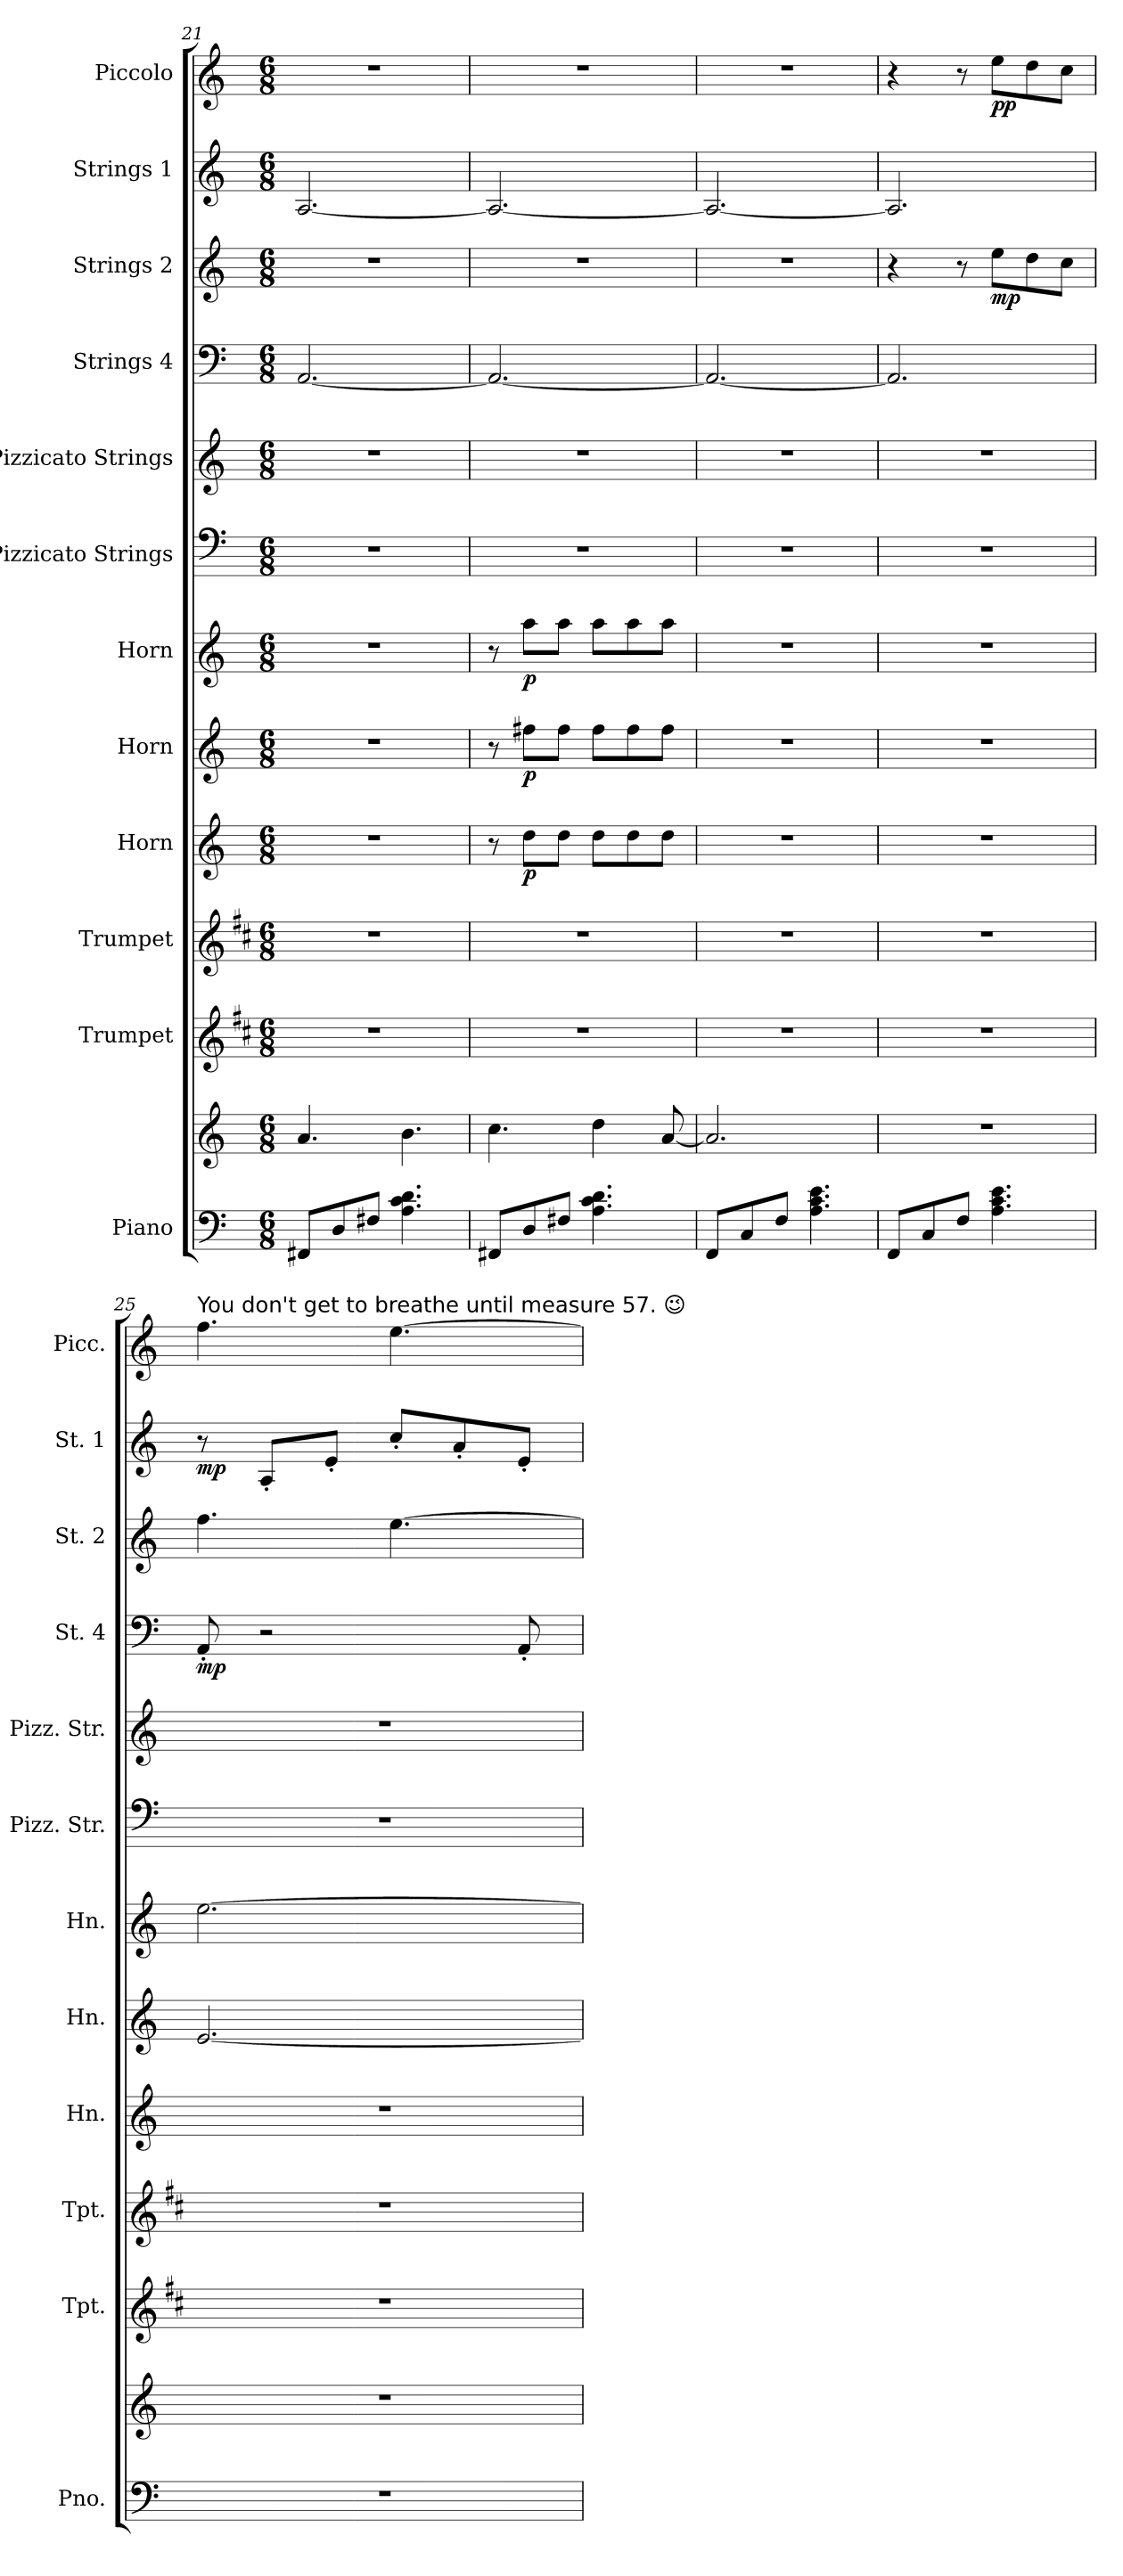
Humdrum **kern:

**kern	**kern	**kern	**kern	**kern	**dynam	**kern	**dynam	**kern	**dynam	**kern	**kern	**kern	**dynam	**kern	**dynam	**kern	**dynam	**kern	**dynam
*part12	*part12	*part11	*part10	*part9	*part9	*part8	*part8	*part7	*part7	*part6	*part5	*part4	*part4	*part3	*part3	*part2	*part2	*part1	*part1
*staff13	*staff12	*staff11	*staff10	*staff9	*staff9	*staff8	*staff8	*staff7	*staff7	*staff6	*staff5	*staff4	*staff4	*staff3	*staff3	*staff2	*staff2	*staff1	*staff1
*I"Piano	*	*I"Trumpet	*I"Trumpet	*I"Horn	*	*I"Horn	*	*I"Horn	*	*I"Pizzicato Strings	*I"Pizzicato Strings	*I"Strings 4	*	*I"Strings 2	*	*I"Strings 1	*	*I"Piccolo	*
*I'Pno.	*	*I'Tpt.	*I'Tpt.	*I'Hn.	*	*I'Hn.	*	*I'Hn.	*	*I'Pizz. Str.	*I'Pizz. Str.	*I'St. 4	*	*I'St. 2	*	*I'St. 1	*	*I'Picc.	*
!!LO:LB:g=z
*clefF4	*clefG2	*clefG2	*clefG2	*clefG2	*	*clefG2	*	*clefG2	*	*clefF5	*clefG2	*clefF4	*	*clefG2	*	*clefG2	*	*clefG2	*
*	*	*ITrd1c2	*ITrd1c2	*ITrd7c12	*	*ITrd7c12	*	*ITrd7c12	*	*	*	*	*	*	*	*	*	*ITrd-7c-12	*
*k[]	*k[]	*k[]	*k[]	*k[]	*	*k[]	*	*k[]	*	*k[]	*k[]	*k[]	*	*k[]	*	*k[]	*	*k[]	*
*M6/8	*M6/8	*M6/8	*M6/8	*M6/8	*	*M6/8	*	*M6/8	*	*M6/8	*M6/8	*M6/8	*	*M6/8	*	*M6/8	*	*M6/8	*
=21	=21	=21	=21	=21	=21	=21	=21	=21	=21	=21	=21	=21	=21	=21	=21	=21	=21	=21	=21
8FF#X/L	4.a/	2.r	2.r	2.r	.	2.r	.	2.r	.	2.r	2.r	[2.AA/	.	2.r	.	[2.A/	.	2.r	.
8D/	.	.	.	.	.	.	.	.	.	.	.	.	.	.	.	.	.	.	.
8F#X/J	.	.	.	.	.	.	.	.	.	.	.	.	.	.	.	.	.	.	.
4.A\ 4.c\ 4.d\	4.b\	.	.	.	.	.	.	.	.	.	.	.	.	.	.	.	.	.	.
=22	=22	=22	=22	=22	=22	=22	=22	=22	=22	=22	=22	=22	=22	=22	=22	=22	=22	=22	=22
8FF#X/L	4.cc\	2.r	2.r	8r	.	8r	.	8r	.	2.r	2.r	2.AA/_	.	2.r	.	2.A/_	.	2.r	.
!	!	!	!	!	!LO:DY:b	!	!LO:DY:b	!	!LO:DY:b	!	!	!	!	!	!	!	!	!	!
8D/	.	.	.	8d\L	p	8f#X\L	p	8a\L	p	.	.	.	.	.	.	.	.	.	.
8F#X/J	.	.	.	8d\J	.	8f#\J	.	8a\J	.	.	.	.	.	.	.	.	.	.	.
4.A\ 4.c\ 4.d\	4dd\	.	.	8d\L	.	8f#\L	.	8a\L	.	.	.	.	.	.	.	.	.	.	.
.	.	.	.	8d\	.	8f#\	.	8a\	.	.	.	.	.	.	.	.	.	.	.
.	[8a/	.	.	8d\J	.	8f#\J	.	8a\J	.	.	.	.	.	.	.	.	.	.	.
=23	=23	=23	=23	=23	=23	=23	=23	=23	=23	=23	=23	=23	=23	=23	=23	=23	=23	=23	=23
8FF/L	2.a/]	2.r	2.r	2.r	.	2.r	.	2.r	.	2.r	2.r	2.AA/_	.	2.r	.	2.A/_	.	2.r	.
8C/	.	.	.	.	.	.	.	.	.	.	.	.	.	.	.	.	.	.	.
8F/J	.	.	.	.	.	.	.	.	.	.	.	.	.	.	.	.	.	.	.
4.A\ 4.c\ 4.e\	.	.	.	.	.	.	.	.	.	.	.	.	.	.	.	.	.	.	.
=24	=24	=24	=24	=24	=24	=24	=24	=24	=24	=24	=24	=24	=24	=24	=24	=24	=24	=24	=24
8FF/L	2.r	2.r	2.r	2.r	.	2.r	.	2.r	.	2.r	2.r	2.AA/]	.	4r	.	2.A/]	.	4r	.
8C/	.	.	.	.	.	.	.	.	.	.	.	.	.	.	.	.	.	.	.
8F/J	.	.	.	.	.	.	.	.	.	.	.	.	.	8r	.	.	.	8r	.
!	!	!	!	!	!	!	!	!	!	!	!	!	!	!	!LO:DY:b	!	!	!	!LO:DY:b
4.A\ 4.c\ 4.e\	.	.	.	.	.	.	.	.	.	.	.	.	.	8ee\L	mp	.	.	8eee\L	pp
.	.	.	.	.	.	.	.	.	.	.	.	.	.	8dd\	.	.	.	8ddd\	.
.	.	.	.	.	.	.	.	.	.	.	.	.	.	8cc\J	.	.	.	8ccc\J	.
!!LO:PB:g=z
=25	=25	=25	=25	=25	=25	=25	=25	=25	=25	=25	=25	=25	=25	=25	=25	=25	=25	=25	=25
!	!	!	!	!	!	!	!	!	!	!	!	!	!	!	!	!	!	!LO:TX:a:t=You don't get to breathe until measure 57. 😉	!
!	!	!	!	!	!	!	!	!	!	!	!	!	!LO:DY:b	!	!	!	!LO:DY:b	!	!
2.r	2.r	2.r	2.r	2.r	.	[2.E/	.	[2.e\	.	2.r	2.r	8AA'/	mp	4.ff\	.	8r	mp	4.fff\	.
.	.	.	.	.	.	.	.	.	.	.	.	2r	.	.	.	8A'/L	.	.	.
.	.	.	.	.	.	.	.	.	.	.	.	.	.	.	.	8e'/J	.	.	.
.	.	.	.	.	.	.	.	.	.	.	.	.	.	[4.ee\	.	8cc'/L	.	[4.eee\	.
.	.	.	.	.	.	.	.	.	.	.	.	.	.	.	.	8a'/	.	.	.
.	.	.	.	.	.	.	.	.	.	.	.	8AA'/	.	.	.	8e'/J	.	.	.
=	=	=	=	=	=	=	=	=	=	=	=	=	=	=	=	=	=	=	=
*-	*-	*-	*-	*-	*-	*-	*-	*-	*-	*-	*-	*-	*-	*-	*-	*-	*-	*-	*-
